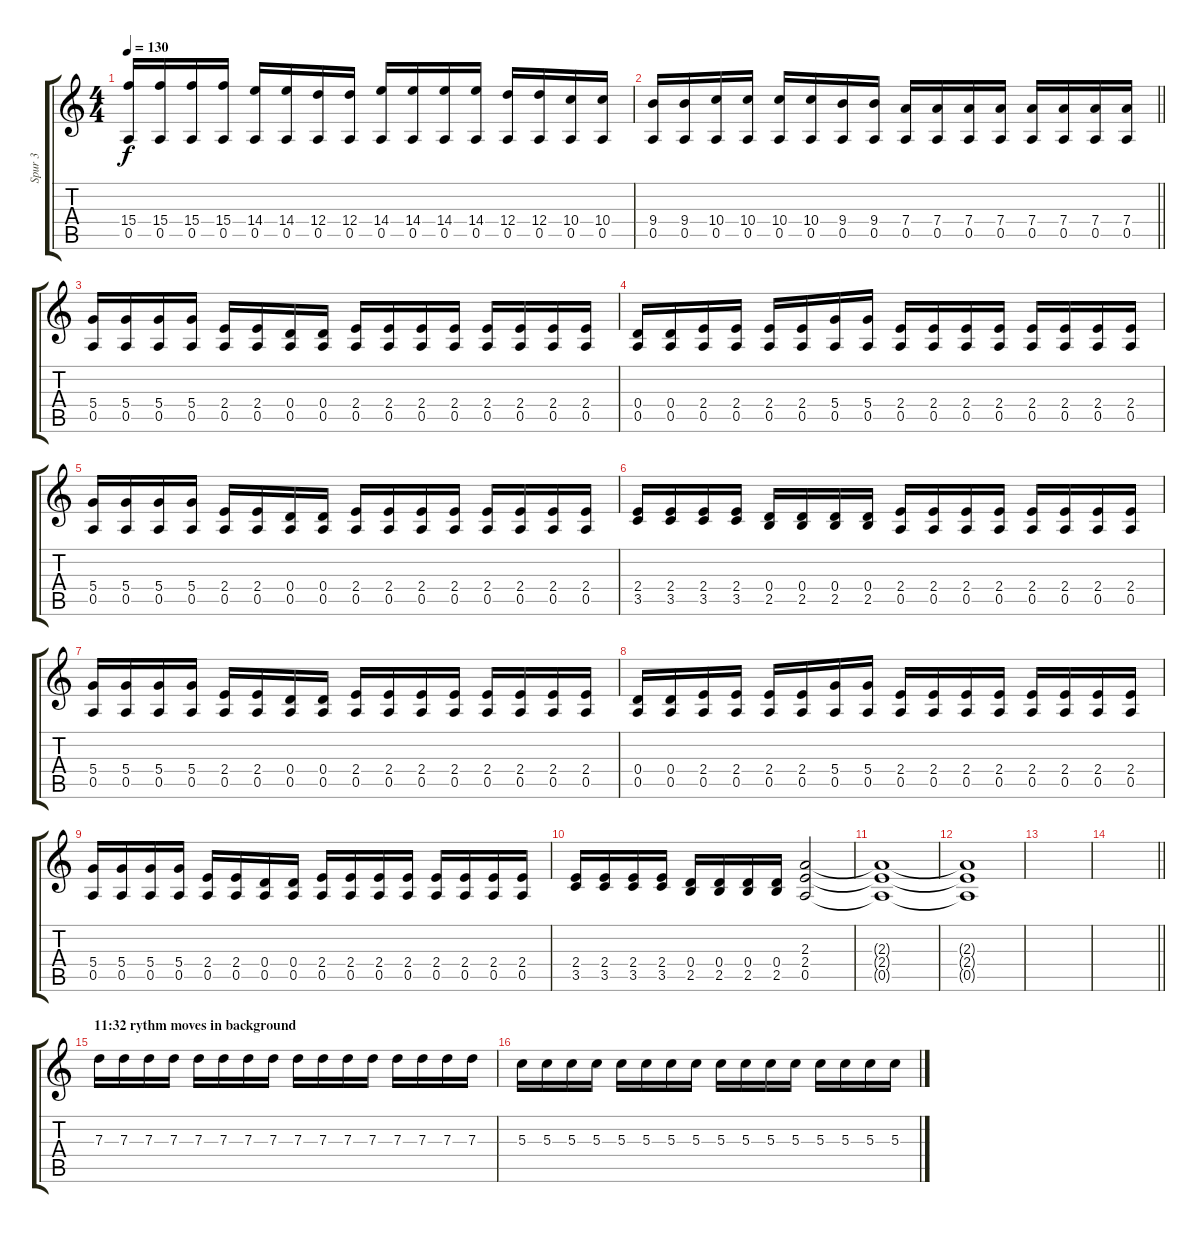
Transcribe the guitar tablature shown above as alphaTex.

\track ("Spur 3" "Spur 3") {instrument distortionguitar}
\staff {score tabs}
\tuning (E4 B3 G3 D3 A2 E2) {hide}
\ts (4 4)
\tempo 130
\clef g2
\ks c
(15.4 0.5).16{dy f} (15.4 0.5).16 (15.4 0.5).16 (15.4 0.5).16 (14.4 0.5).16 (14.4 0.5).16 (12.4 0.5).16 (12.4 0.5).16 (14.4 0.5).16 (14.4 0.5).16 (14.4 0.5).16 (14.4 0.5).16 (12.4 0.5).16 (12.4 0.5).16 (10.4 0.5).16 (10.4 0.5).16 |
\barLineRight lightlight
(9.4 0.5).16 (9.4 0.5).16 (10.4 0.5).16 (10.4 0.5).16 (10.4 0.5).16 (10.4 0.5).16 (9.4 0.5).16 (9.4 0.5).16 (7.4 0.5).16 (7.4 0.5).16 (7.4 0.5).16 (7.4 0.5).16 (7.4 0.5).16 (7.4 0.5).16 (7.4 0.5).16 (7.4 0.5).16 |
(5.4 0.5).16 (5.4 0.5).16 (5.4 0.5).16 (5.4 0.5).16 (2.4 0.5).16 (2.4 0.5).16 (0.4 0.5).16 (0.4 0.5).16 (2.4 0.5).16 (2.4 0.5).16 (2.4 0.5).16 (2.4 0.5).16 (2.4 0.5).16 (2.4 0.5).16 (2.4 0.5).16 (2.4 0.5).16 |
(0.4 0.5).16 (0.4 0.5).16 (2.4 0.5).16 (2.4 0.5).16 (2.4 0.5).16 (2.4 0.5).16 (5.4 0.5).16 (5.4 0.5).16 (2.4 0.5).16 (2.4 0.5).16 (2.4 0.5).16 (2.4 0.5).16 (2.4 0.5).16 (2.4 0.5).16 (2.4 0.5).16 (2.4 0.5).16 |
(5.4 0.5).16 (5.4 0.5).16 (5.4 0.5).16 (5.4 0.5).16 (2.4 0.5).16 (2.4 0.5).16 (0.4 0.5).16 (0.4 0.5).16 (2.4 0.5).16 (2.4 0.5).16 (2.4 0.5).16 (2.4 0.5).16 (2.4 0.5).16 (2.4 0.5).16 (2.4 0.5).16 (2.4 0.5).16 |
(2.4 3.5).16 (2.4 3.5).16 (2.4 3.5).16 (2.4 3.5).16 (0.4 2.5).16 (0.4 2.5).16 (0.4 2.5).16 (0.4 2.5).16 (2.4 0.5).16 (2.4 0.5).16 (2.4 0.5).16 (2.4 0.5).16 (2.4 0.5).16 (2.4 0.5).16 (2.4 0.5).16 (2.4 0.5).16 |
(5.4 0.5).16 (5.4 0.5).16 (5.4 0.5).16 (5.4 0.5).16 (2.4 0.5).16 (2.4 0.5).16 (0.4 0.5).16 (0.4 0.5).16 (2.4 0.5).16 (2.4 0.5).16 (2.4 0.5).16 (2.4 0.5).16 (2.4 0.5).16 (2.4 0.5).16 (2.4 0.5).16 (2.4 0.5).16 |
(0.4 0.5).16 (0.4 0.5).16 (2.4 0.5).16 (2.4 0.5).16 (2.4 0.5).16 (2.4 0.5).16 (5.4 0.5).16 (5.4 0.5).16 (2.4 0.5).16 (2.4 0.5).16 (2.4 0.5).16 (2.4 0.5).16 (2.4 0.5).16 (2.4 0.5).16 (2.4 0.5).16 (2.4 0.5).16 |
(5.4 0.5).16 (5.4 0.5).16 (5.4 0.5).16 (5.4 0.5).16 (2.4 0.5).16 (2.4 0.5).16 (0.4 0.5).16 (0.4 0.5).16 (2.4 0.5).16 (2.4 0.5).16 (2.4 0.5).16 (2.4 0.5).16 (2.4 0.5).16 (2.4 0.5).16 (2.4 0.5).16 (2.4 0.5).16 |
(2.4 3.5).16 (2.4 3.5).16 (2.4 3.5).16 (2.4 3.5).16 (0.4 2.5).16 (0.4 2.5).16 (0.4 2.5).16 (0.4 2.5).16 (2.3 2.4 0.5).2 |
(2.3{t} 2.4{t} 0.5{t}).1 |
(2.3{t} 2.4{t} 0.5{t}).1 |
|
\barLineRight lightlight
|
\section ("" "11:32 rythm moves in background")
7.3.16 7.3.16 7.3.16 7.3.16 7.3.16 7.3.16 7.3.16 7.3.16 7.3.16 7.3.16 7.3.16 7.3.16 7.3.16 7.3.16 7.3.16 7.3.16 |
5.3.16 5.3.16 5.3.16 5.3.16 5.3.16 5.3.16 5.3.16 5.3.16 5.3.16 5.3.16 5.3.16 5.3.16 5.3.16 5.3.16 5.3.16 5.3.16
